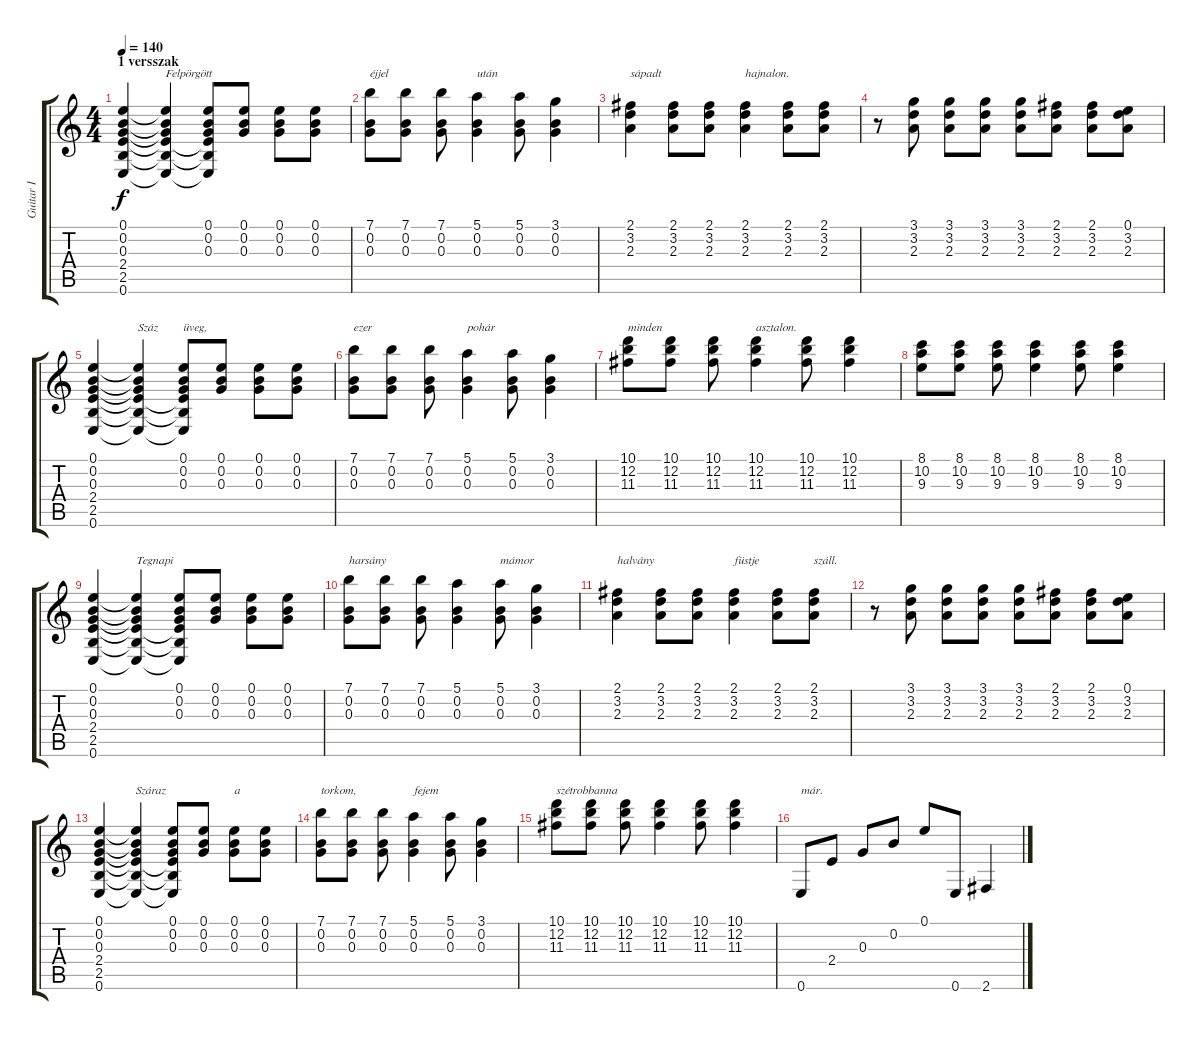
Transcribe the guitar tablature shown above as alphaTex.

\track ("Guitar I" "Guitar I") {instrument acousticguitarnylon}
\staff {score tabs}
\tuning (E4 B3 G3 D3 A2 E2) {hide}
\ts (4 4)
\section ("" "1 versszak")
\tempo 140
\clef g2
\ks c
(0.1 0.2 0.3 2.4 2.5 0.6).4{dy f instrument acousticguitarnylon} (0.1{t} 0.2{t} 0.3{t} 2.4{t} 2.5{t} 0.6{t}).4{txt "Felpörgött"} (0.1 0.2 0.3 2.4{t} 2.5{t} 0.6{t}).8 (0.1 0.2 0.3).8 (0.1 0.2 0.3).8 (0.1 0.2 0.3).8 |
(7.1 0.2 0.3).8{txt "éjjel"} (7.1 0.2 0.3).8 (7.1 0.2 0.3).8 (5.1 0.2 0.3).4{txt "után"} (5.1 0.2 0.3).8 (3.1 0.2 0.3).4 |
(2.1 3.2 2.3).4{txt "sápadt"} (2.1 3.2 2.3).8 (2.1 3.2 2.3).8 (2.1 3.2 2.3).4{txt "hajnalon."} (2.1 3.2 2.3).8 (2.1 3.2 2.3).8 |
r.8 (3.1 3.2 2.3).8 (3.1 3.2 2.3).8 (3.1 3.2 2.3).8 (3.1 3.2 2.3).8 (2.1 3.2 2.3).8 (2.1 3.2 2.3).8 (0.1 3.2 2.3).8 |
(0.1 0.2 0.3 2.4 2.5 0.6).4 (0.1{t} 0.2{t} 0.3{t} 2.4{t} 2.5{t} 0.6{t}).4{txt "Száz"} (0.1 0.2 0.3 2.4{t} 2.5{t} 0.6{t}).8{txt "üveg,"} (0.1 0.2 0.3).8 (0.1 0.2 0.3).8 (0.1 0.2 0.3).8 |
(7.1 0.2 0.3).8{txt "ezer"} (7.1 0.2 0.3).8 (7.1 0.2 0.3).8 (5.1 0.2 0.3).4{txt "pohár"} (5.1 0.2 0.3).8 (3.1 0.2 0.3).4 |
(10.1 12.2 11.3).8{txt "minden"} (10.1 12.2 11.3).8 (10.1 12.2 11.3).8 (10.1 12.2 11.3).4{txt "asztalon."} (10.1 12.2 11.3).8 (10.1 12.2 11.3).4 |
(8.1 10.2 9.3).8 (8.1 10.2 9.3).8 (8.1 10.2 9.3).8 (8.1 10.2 9.3).4 (8.1 10.2 9.3).8 (8.1 10.2 9.3).4 |
(0.1 0.2 0.3 2.4 2.5 0.6).4 (0.1{t} 0.2{t} 0.3{t} 2.4{t} 2.5{t} 0.6{t}).4{txt "Tegnapi"} (0.1 0.2 0.3 2.4{t} 2.5{t} 0.6{t}).8 (0.1 0.2 0.3).8 (0.1 0.2 0.3).8 (0.1 0.2 0.3).8 |
(7.1 0.2 0.3).8{txt "harsány"} (7.1 0.2 0.3).8 (7.1 0.2 0.3).8 (5.1 0.2 0.3).4 (5.1 0.2 0.3).8{txt "mámor"} (3.1 0.2 0.3).4 |
(2.1 3.2 2.3).4{txt "halvány"} (2.1 3.2 2.3).8 (2.1 3.2 2.3).8 (2.1 3.2 2.3).4{txt "füstje"} (2.1 3.2 2.3).8 (2.1 3.2 2.3).8{txt "száll."} |
r.8 (3.1 3.2 2.3).8 (3.1 3.2 2.3).8 (3.1 3.2 2.3).8 (3.1 3.2 2.3).8 (2.1 3.2 2.3).8 (2.1 3.2 2.3).8 (0.1 3.2 2.3).8 |
(0.1 0.2 0.3 2.4 2.5 0.6).4 (0.1{t} 0.2{t} 0.3{t} 2.4{t} 2.5{t} 0.6{t}).4{txt "Száraz"} (0.1 0.2 0.3 2.4{t} 2.5{t} 0.6{t}).8 (0.1 0.2 0.3).8 (0.1 0.2 0.3).8{txt "a"} (0.1 0.2 0.3).8 |
(7.1 0.2 0.3).8{txt "torkom,"} (7.1 0.2 0.3).8 (7.1 0.2 0.3).8 (5.1 0.2 0.3).4{txt "fejem"} (5.1 0.2 0.3).8 (3.1 0.2 0.3).4 |
(10.1 12.2 11.3).8{txt "szétrobbanna"} (10.1 12.2 11.3).8 (10.1 12.2 11.3).8 (10.1 12.2 11.3).4 (10.1 12.2 11.3).8 (10.1 12.2 11.3).4 |
0.6.8{txt "már."} 2.4.8 0.3.8 0.2.8 0.1.8 0.6.8 2.6.4
